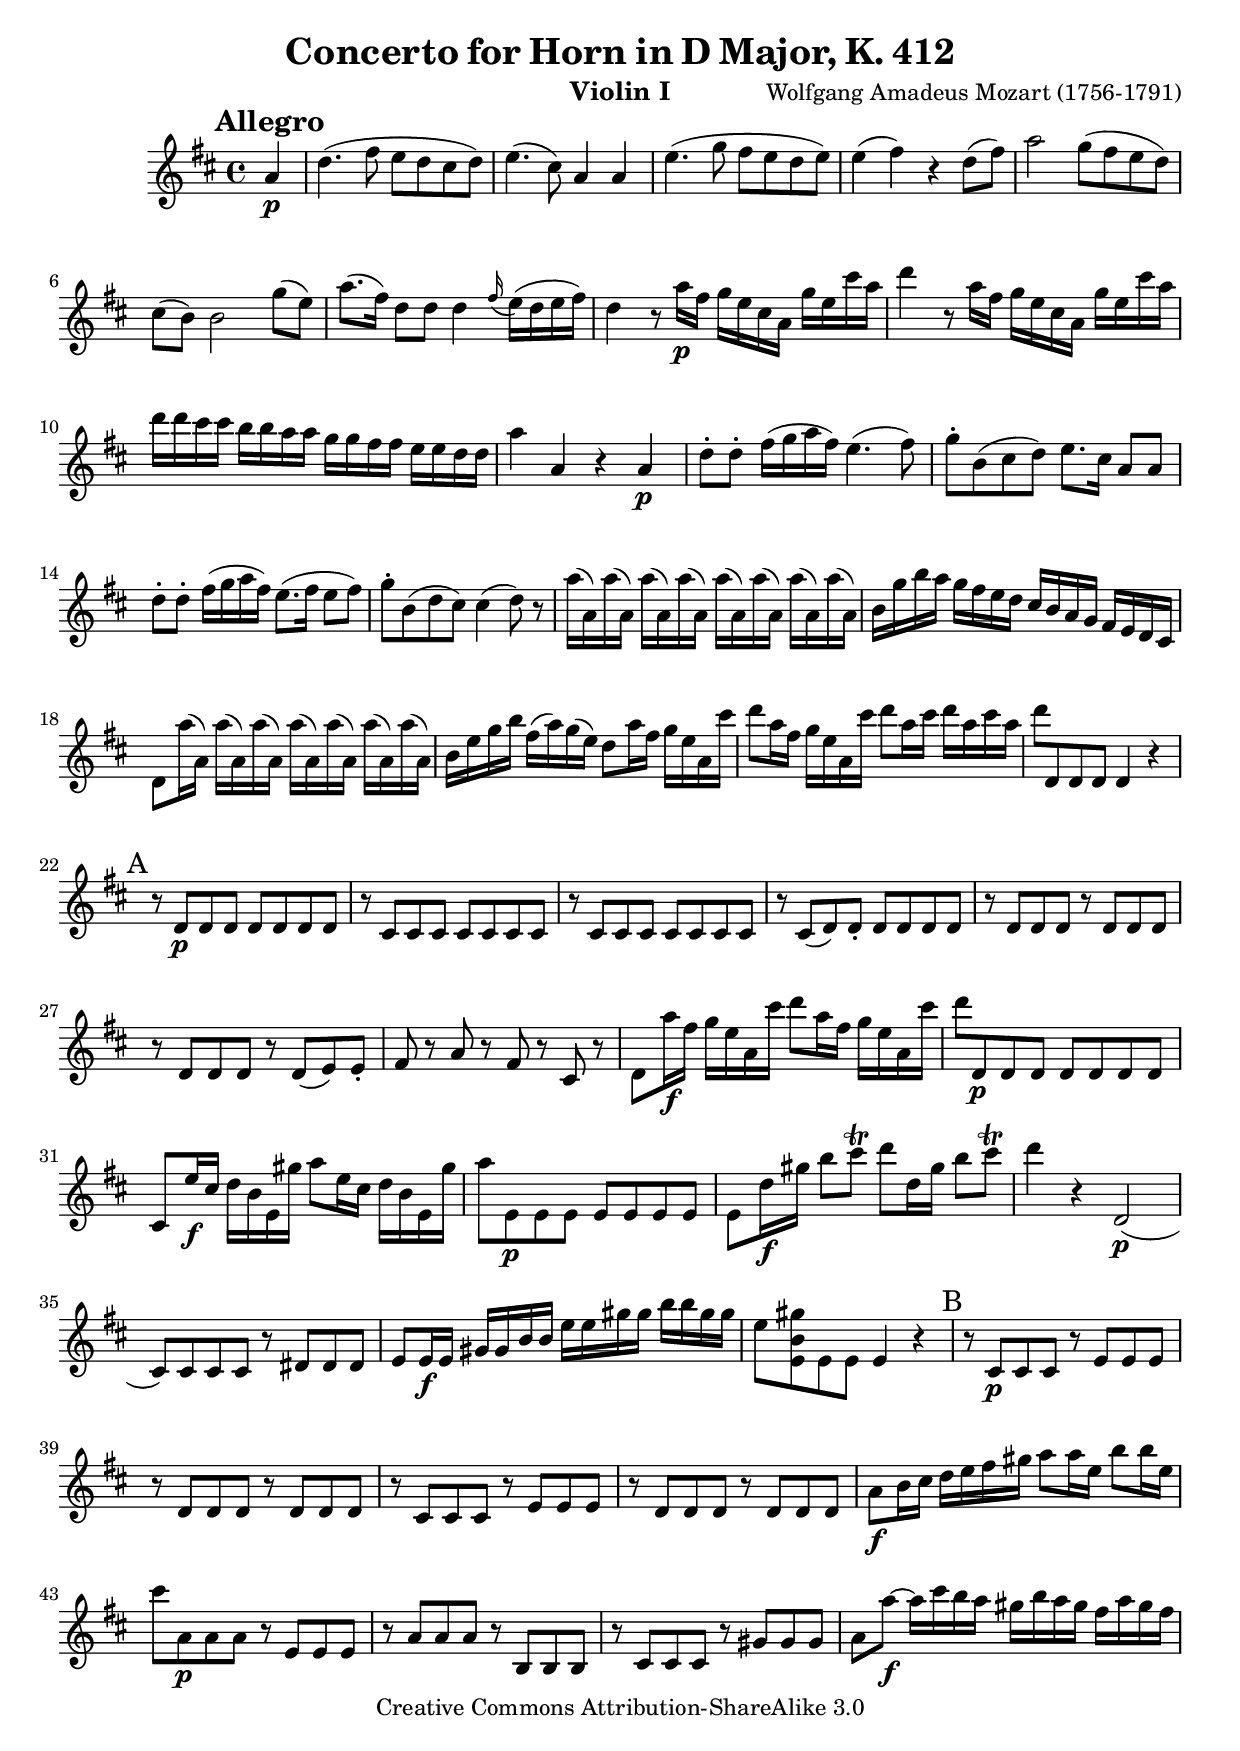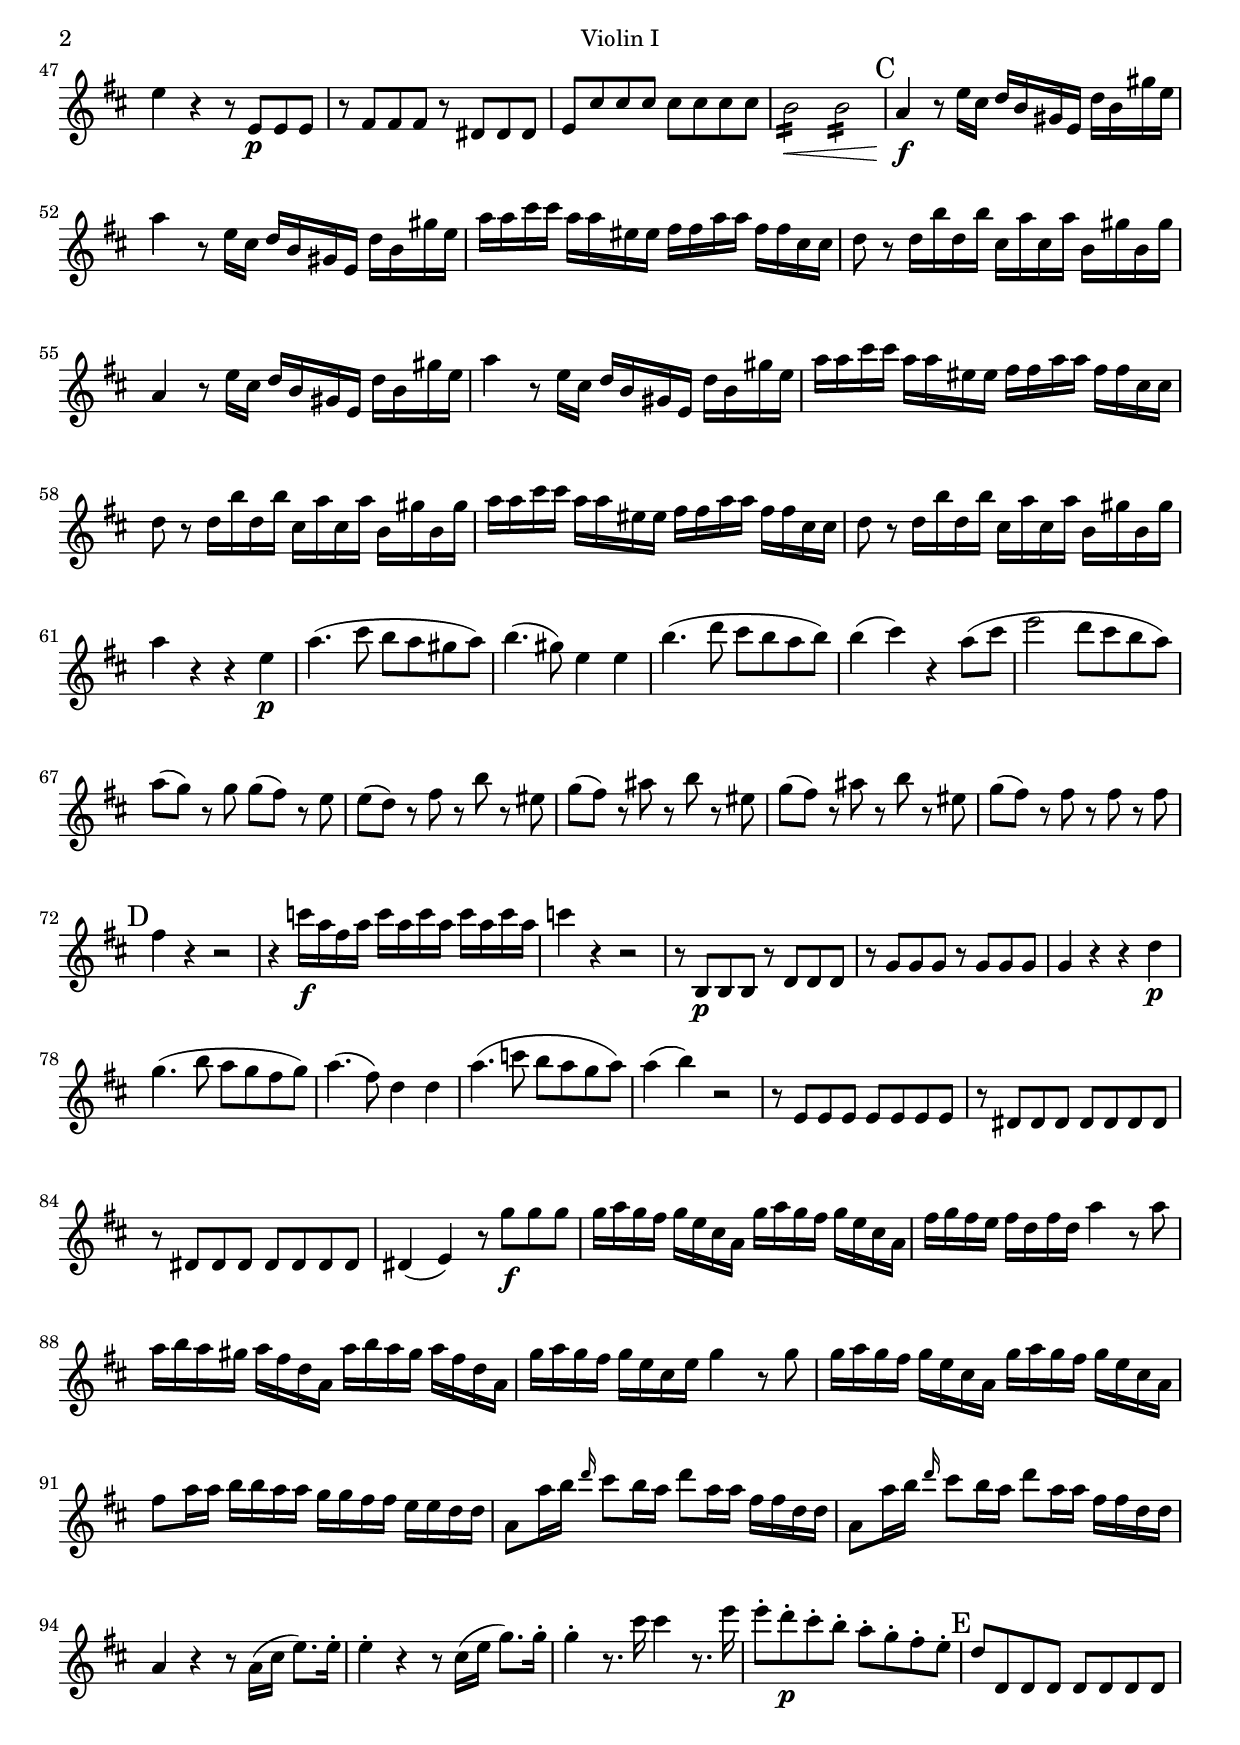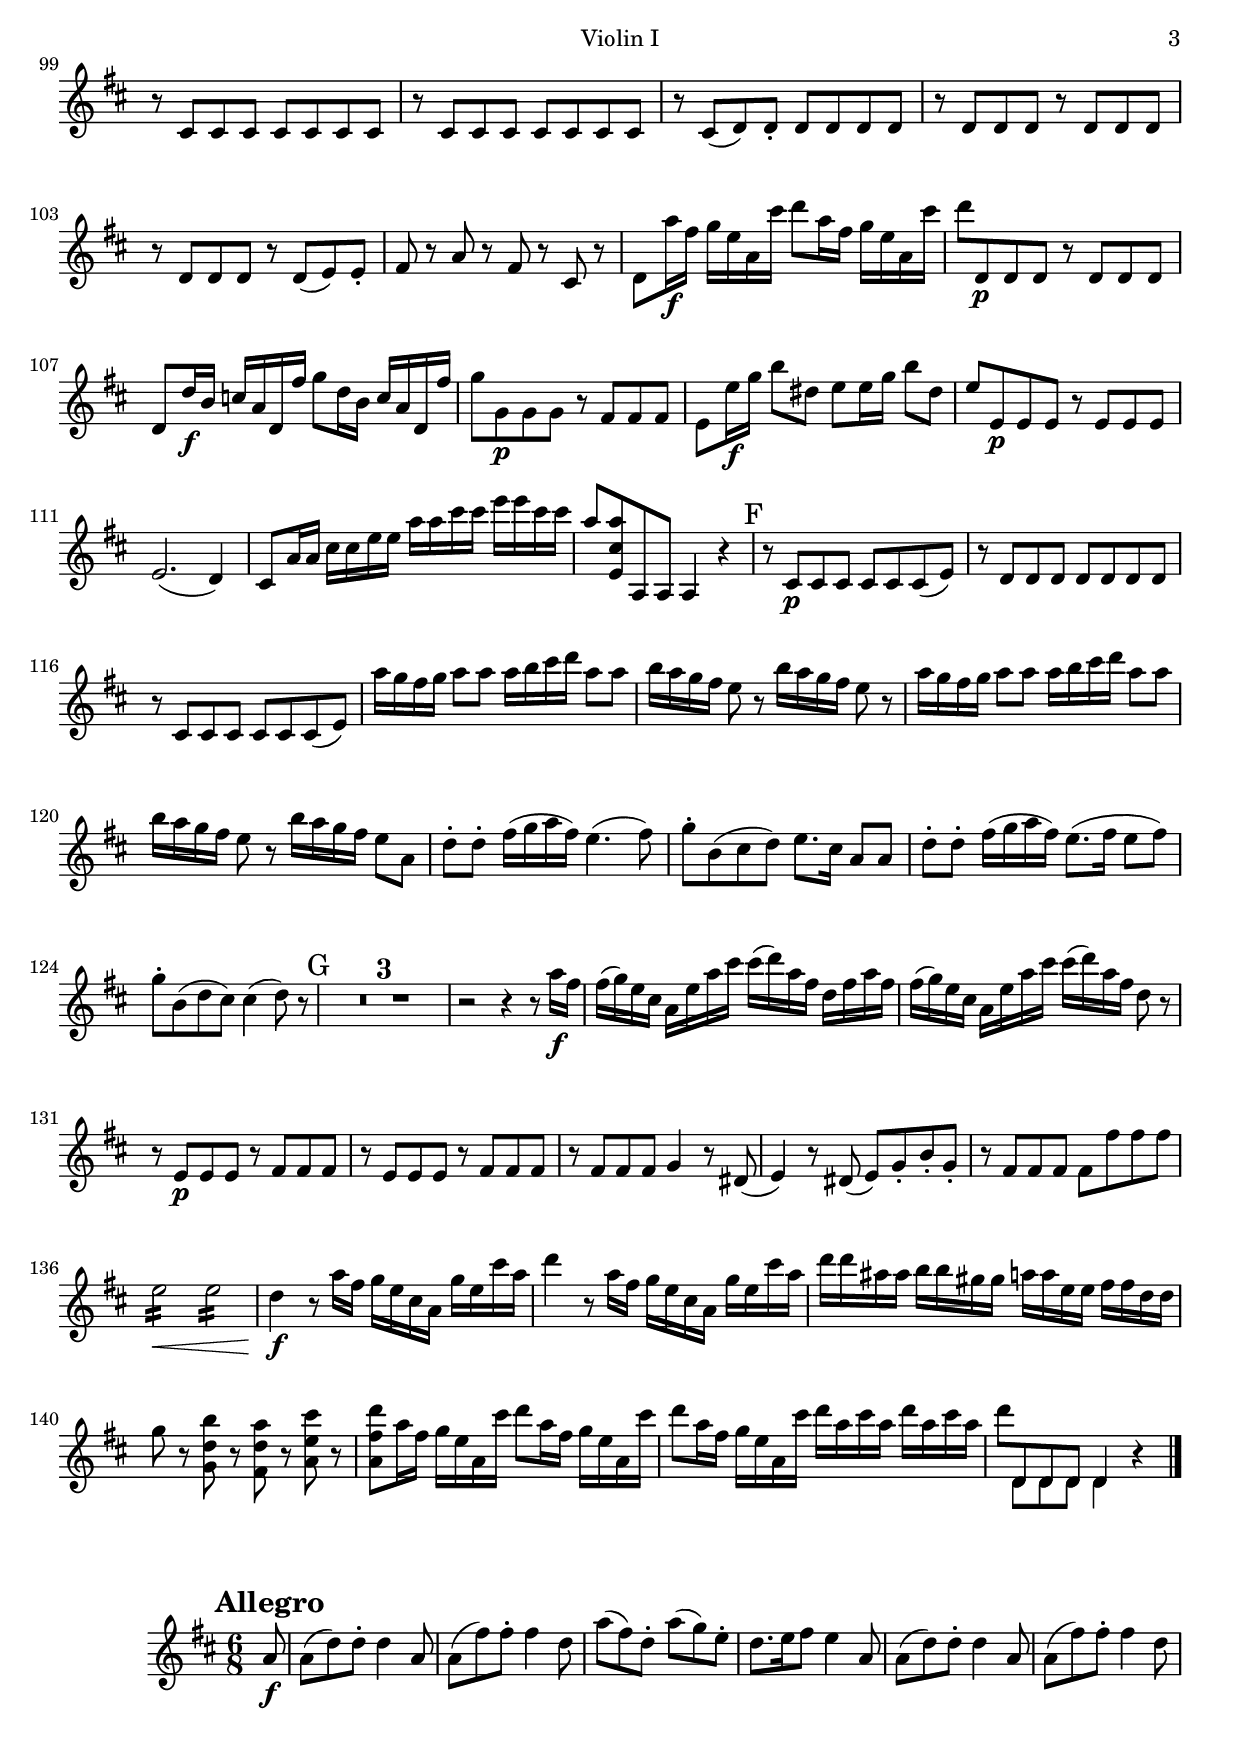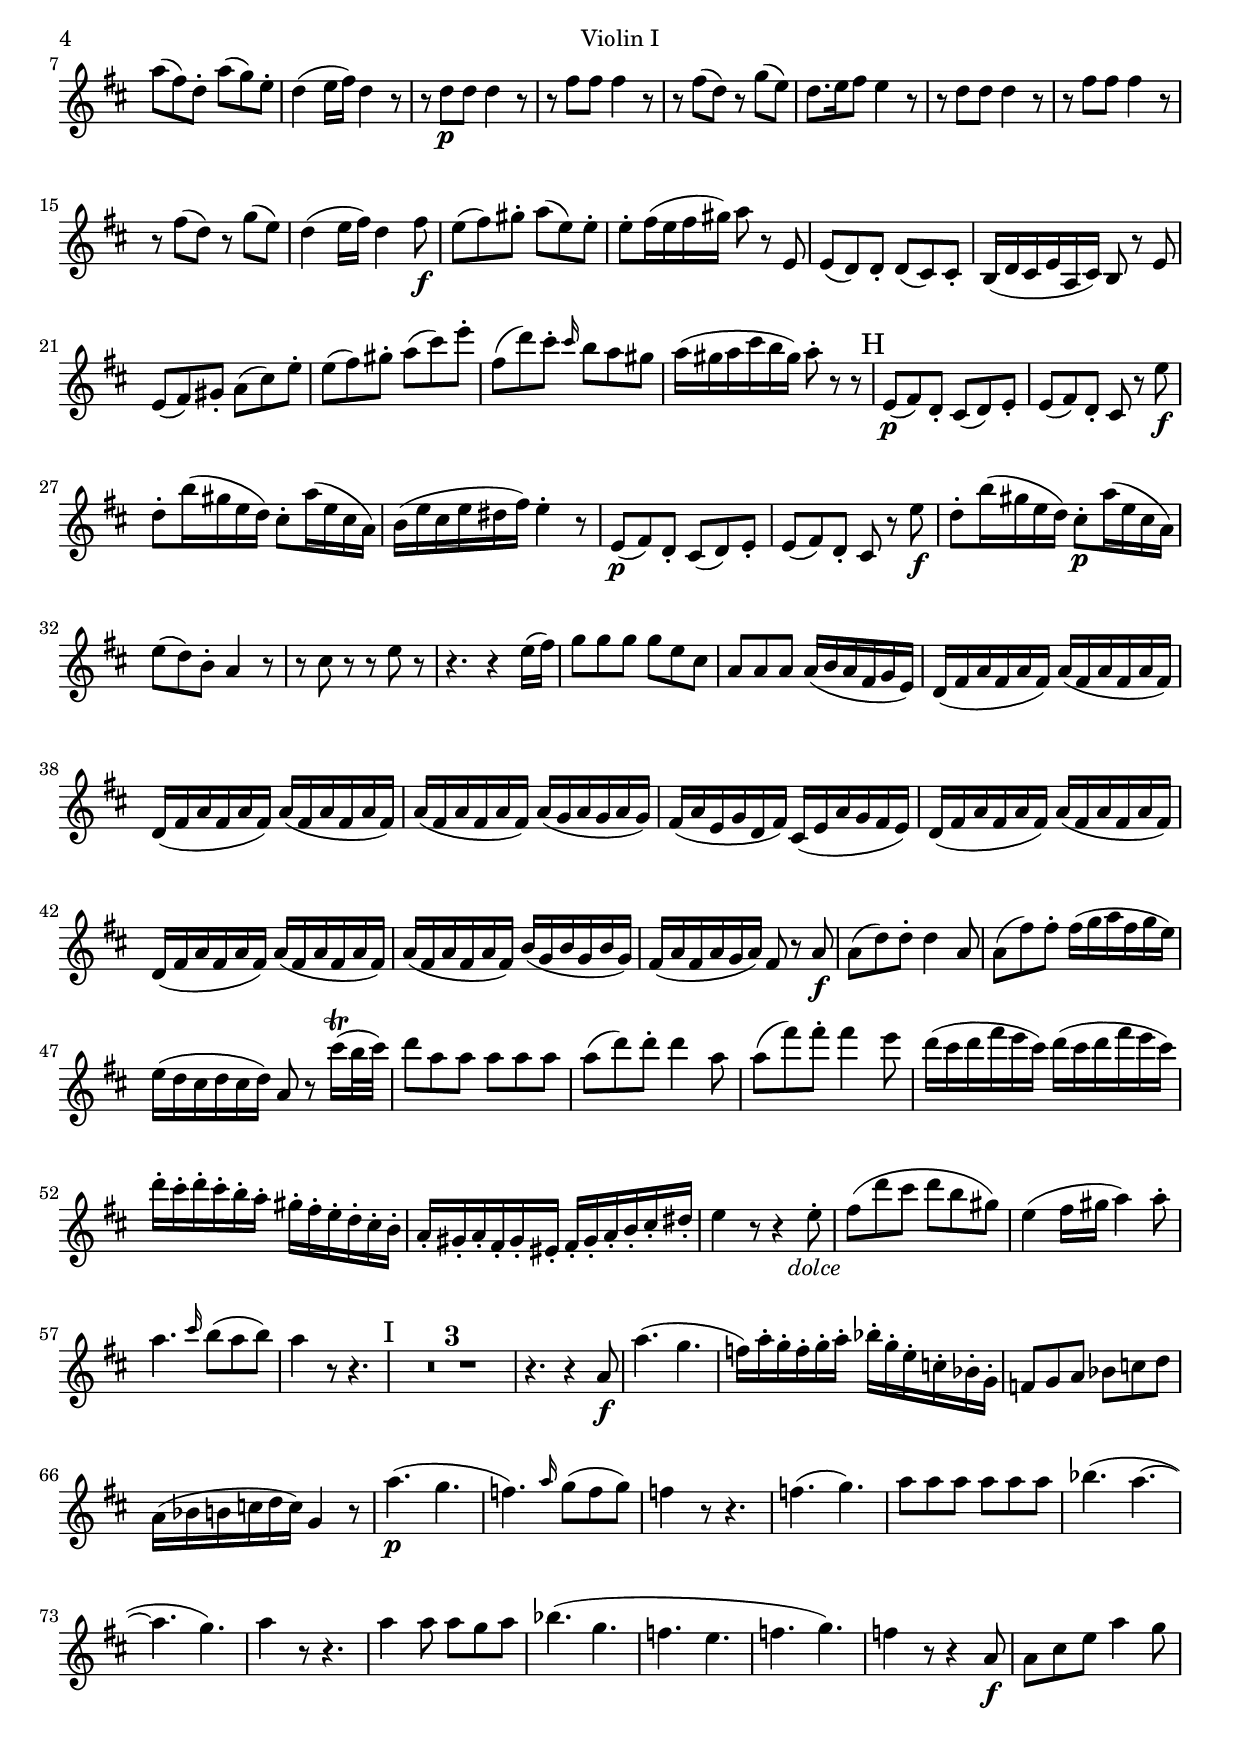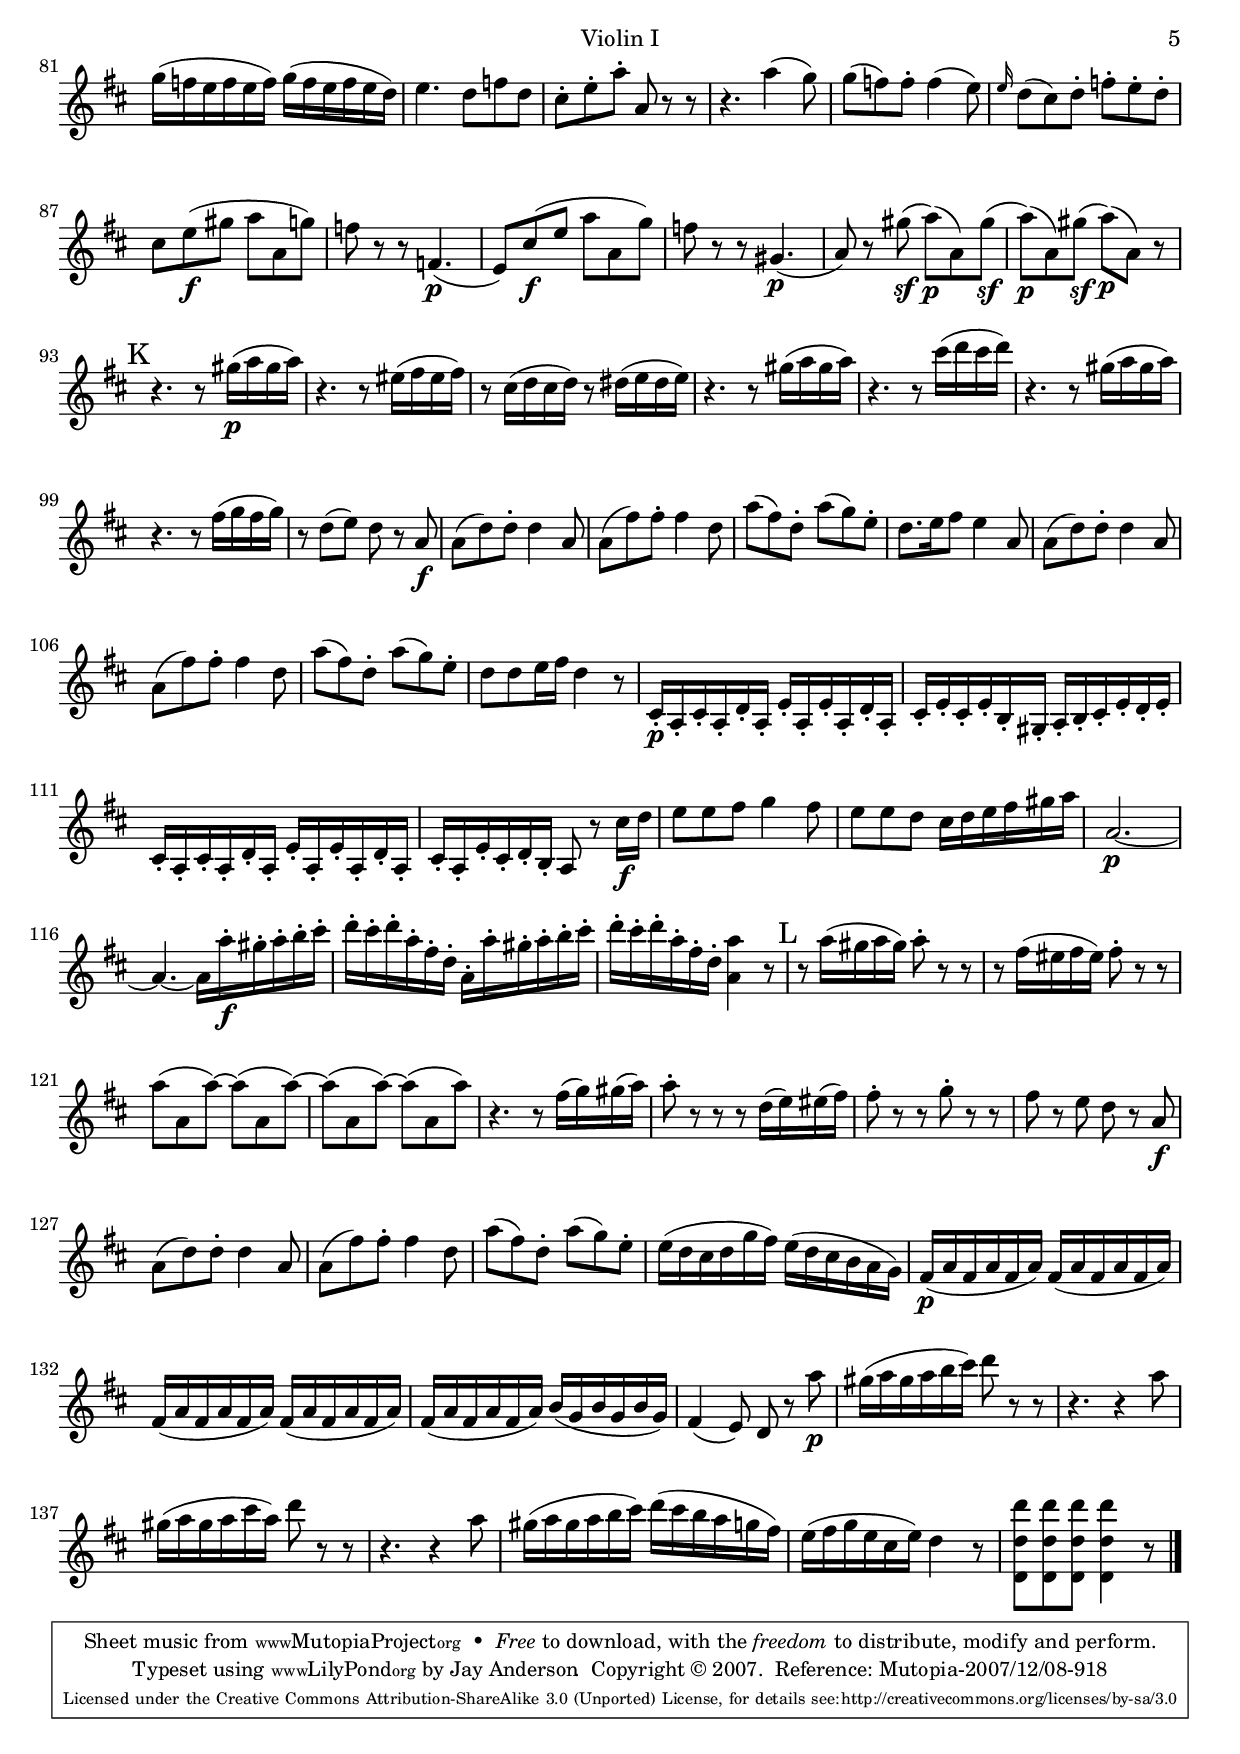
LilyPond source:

\version "2.13.10"

\include "defs.lyi"
\version "2.13.10"

\include "defs.lyi"

violinIMvtI = \relative c''
{
  \key d \major
  a4\p |
  d4.( fis8 e d cis d) |
  e4.( cis8) a4 a |
  e'4.( g8 fis e d e) |
  e4( fis) r d8( fis) |
  a2 g8( fis e d) |
  cis8( b) b2 g'8( e) |
  a8.( fis16) d8 d d4 \appoggiatura fis16 e16( d e fis) |
  d4 r8 a'16\p fis g e cis a g' e cis' a |
  d4 r8 a16 fis g e cis a g' e cis' a |
  d d cis cis b b a a g g fis fis e e d d |
  a'4 a, r a\p |
  d8-. d-. fis16( g a fis) e4.( fis8) |
  g8-. b,( cis d) e8. cis16 a8 a |
  d8-. d-. fis16( g a fis) e8.( fis16 e8 fis) |
  g8-. b,( d cis) cis4( d8) r |
  \repeat unfold 8 {a'16( a,)} |
  b g' b a g fis e d cis b a g fis e d cis |
  d8 \repeat unfold 7 {a''16( a,)} |
  b e g b fis( a) g( e) d8 a'16 fis g e a, cis' |
  d8 a16 fis g e a, cis' d8 a16 cis d a cis a |
  d8 d,, d d d4 r |
  r8 d\p d d d d d d |
  \repeat unfold 2
  {
    r8 cis cis cis cis cis cis cis |
  }
  r8 cis( d) d-. d d d d |
  \repeat unfold 3 {r8 d d d} r d( e) e-. |
  fis8 r a r fis r cis r |
  d a''16\f fis g e a, cis' d8 a16 fis g e a, cis' |
  d8 d,,8\p d d d d d d |
  cis8 e'16\f cis d b e, gis' a8 e16 cis d b e, gis' |
  a8 e,\p e e e e e e |
  e d'16\f gis b8 cis\trill d8 d,16 gis b8 cis\trill |
  d4 r d,,2(\p |
  cis8) cis cis cis r dis dis dis |
  e8 e16\f e gis gis b b e e gis gis b b gis gis |
  e8 <e, b' gis'> e e e4 r |
  r8 cis\p cis cis r e e e |
  r d d d r d d d |
  r8 cis cis cis r e e e |
  r d d d r d d d |
  a'\f b16 cis d e fis gis a8 a16 e b'8 b16 e, |
  cis'8 a,\p a a r e e e |
  r a a a r b, b b |
  r cis cis cis r gis' gis gis |
  a a'~\f a16 cis b a gis b a gis fis a gis fis |
  e4 r r8 e,\p e e |
  r fis fis fis r dis dis dis |
  e cis' cis cis cis cis cis cis |
  <<
    {\repeat tremolo 8 b16 \repeat tremolo 8 b16 |}
    {s1\<}
  >>
  a4\f r8 e'16 cis d b gis e d' b gis' e |
  a4 r8 e16 cis d b gis e d' b gis' e |
  a a cis cis a a eis eis fis fis a a fis fis cis cis |
  d8 r d16 b' d, b' cis, a' cis, a' b, gis' b, gis' |
  a,4 r8 e'16 cis d b gis e d' b gis' e |
  a4 r8 e16 cis d b gis e d' b gis' e |
  a a cis cis a a eis eis fis fis a a fis fis cis cis |
  d8 r d16 b' d, b' cis, a' cis, a' b, gis' b, gis' |
  a a cis cis a a eis eis fis fis a a fis fis cis cis |
  d8 r d16 b' d, b' cis, a' cis, a' b, gis' b, gis' |
  a4 r r e\p |
  a4.( cis8 b a gis a) |
  b4.( gis8) e4 e |
  b'4.( d8 cis b a b) |
  b4( cis) r a8( cis |
  e2 d8 cis b a) |
  a( g) r g g( fis) r e |
  e( d) r fis r b r eis, |
  \repeat unfold 2
  {
    g( fis) r ais r b r eis, |
  }
  g( fis) r fis r fis r fis |
  fis4 r r2 |
  r4 c'16\f a fis a \repeat unfold 4 {c a} |
  c4 r r2 |
  r8 b,,\p b b r d d d |
  r g g g r g g g |
  g4 r r d'\p |
  g4.( b8 a g fis g) |
  a4.( fis8) d4 d |
  a'4.( c8 b a g a) |
  a4( b) r2 |
  r8 e,, e e e e e e |
  \repeat unfold 2
  {
    r8 dis dis dis dis dis dis dis |
  }
  dis4( e) r8 g'\f g g |
  \repeat unfold 2 {g16 a g fis g e cis a} |
  fis' g fis e fis d fis d a'4 r8 a |
  \repeat unfold 2 {a16 b a gis a fis d a} |
  g' a g fis g e cis e g4 r8 g |
  \repeat unfold 2 {g16 a g fis g e cis a} |
  fis'8 a16 a b b a a g g fis fis e e d d |
  \repeat unfold 2
  {
    a8 a'16 b \grace d16 cis8 b16 a d8 a16 a fis fis d d |
  }
  a4 r r8 a16( cis e8.) e16-. |
  e4-. r r8 cis16( e g8.) g16-. |
  g4-. r8. cis16 cis4 r8. e16 |
  e8-. d-.\p cis-. b-. a-. g-. fis-. e-. |
  d8 d, d d d d d d |
  \repeat unfold 2
  {
    r8 cis cis cis cis cis cis cis |
  }
  r8 cis( d) d-. d d d d |
  \repeat unfold 3 {r8 d d d} r d( e) e-. |
  fis8 r a r fis r cis r |
  d a''16\f fis g e a, cis' d8 a16 fis g e a, cis' |
  d8 d,,8\p d d r d d d |
  d8 d'16\f b c a d, fis' g8 d16 b c a d, fis' |
  g8 g,\p g g r fis fis fis |
  e8 e'16\f g b8 dis, e e16 g b8 dis, |
  e8 e,\p e e r e e e |
  e2.( d4) |
  cis8 a'16 a cis cis e e a a cis cis e e cis cis |
  a8 <e, cis' a'> a, a a4 r |
  r8 cis\p \repeat unfold 4 cis cis( e) |
  r8 \repeat unfold 7 d |
  r8 \repeat unfold 5 cis cis( e) |
  a'16 g fis g a8 a a16 b cis d a8 a |
  \repeat unfold 2 {b16 a g fis e8 r} |
  a16 g fis g a8 a a16 b cis d a8 a |
  b16 a g fis e8 r b'16 a g fis e8 a, |
  d8-. d-. fis16( g a fis) e4.( fis8) |
  g8-. b,( cis d) e8. cis16 a8 a |
  d8-. d-. fis16( g a fis) e8.( fis16 e8 fis) |
  g8-. b,( d cis) cis4( d8) r |
  R1*3 |
  r2 r4 r8 a'16\f fis |
  fis( g) e cis a e' a cis cis( d) a fis d fis a fis |
  fis( g) e cis a e' a cis cis( d) a fis d8 r |
  r e,\p e e r fis fis fis |
  r e e e r fis fis fis |
  r fis fis fis g4 r8 dis( |
  e4) r8 dis( e) g-. b-. g-. |
  r fis fis fis fis fis' fis fis |
  <<
    {\repeat tremolo 8 e16 \repeat tremolo 8 e16 |}
    {s1\<}
  >>
  d4\f r8 a'16 fis g e cis a g' e cis' a |
  d4 r8 a16 fis g e cis a g' e cis' a |
  d d ais ais b b gis gis a a e e fis fis d d |
  g8 r <b d, g,> r <a d, fis,> r <cis e, a,> r |
  <d fis, a,> a16 fis g e a, cis' d8 a16 fis g e a, cis'
  d8 a16 fis g e a, cis' d a cis a d a cis a |
  << {d8 \voiceOne d,, d d d4} \new Voice {s8 \voiceTwo d d d d4} >> \oneVoice r4 |
}


\version "2.13.10"

\include "defs.lyi"

violinIMvtII = \relative c''
{
  \key d \major
  a8\f
  a( d) d-. d4 a8 |
  a( fis') fis-. fis4 d8 |
  a'( fis) d-. a'( g) e-. |
  d8. e16 fis8 e4 a,8 |
  a( d) d-. d4 a8 |
  a( fis') fis-. fis4 d8 |
  a'( fis) d-. a'( g) e-. |
  d4( e16 fis) d4 r8 |
  r8 d\p d d4 r8 |
  r8 fis fis fis4 r8 |
  r8 fis( d) r g( e) |
  d8. e16 fis8 e4 r8 |
  r8 d d d4 r8 |
  r8 fis fis fis4 r8 |
  r8 fis( d) r g( e) |
  d4( e16 fis) d4 fis8\f |

  e( fis) gis-. a( e) e-. |
  e-. fis16( e fis gis) a8 r e, |
  e( d) d-. d( cis) cis-. |
  b16( d cis e a, cis) b8 r e |
  e( fis) gis-. a( cis) e-. |
  e( fis) gis-. a( cis) e-. |
  fis,( d') cis-. \grace cis16 b8 a gis |
  a16( gis a cis b gis) a8-. r r |

  e,8(\p fis) d-. cis( d) e-. |
  e( fis) d-. cis r e'\f |
  d-. b'16( gis e d) cis8-. a'16( e cis a) |
  b( e cis e dis fis) e4-. r8 |
  e,8(\p fis) d-. cis( d) e-. |
  e( fis) d-. cis r e'\f |
  d-. b'16( gis e d) cis8-.\p a'16( e cis a) |
  e'8( d) b-. a4 r8 |
  r cis r r e r |
  r4. r4 e16( fis) |
  g8 g g g e cis |
  a a a a16( b a fis g e) |
  \repeat unfold 2
  {
    <<
      {\repeat unfold 2 {s16*5( s16)} |}
      {d16 fis \repeat unfold 5 {a fis} |}
    >>
  }
  <<
    {\repeat unfold 2 {s16*5( s16)} |}
    {\repeat unfold 3 {a16 fis} \repeat unfold 3 {a16 g} |}
  >>
  <<
    {\repeat unfold 2 {s16*5( s16)} |}
    {fis16 a e g d fis cis e a g fis e |}
  >>
  \repeat unfold 2
  {
    <<
      {\repeat unfold 2 {s16*5( s16)} |}
      {d16 fis \repeat unfold 5 {a fis} |}
    >>
  }
  <<
    {\repeat unfold 2 {s16*5( s16)} |}
    {\repeat unfold 3 {a16 fis} \repeat unfold 3 {b16 g} |}
  >>
  fis16( a fis a g a) fis8 r a\f |

  a( d) d-. d4 a8 |
  a( fis') fis-. fis16( g a fis g e) |
  e16( d cis d cis d) a8 r cis'16(\trill b32 cis) |
  d8 a a a a a |
  a( d) d-. d4 a8 |
  a( fis') fis-. fis4 e8 |
  \repeat unfold 2 {d16( cis d fis e cis)} |
  <<
    {\repeat unfold 24 s16-. |}
    {
      d16 cis d cis b a gis fis e d cis b |
      a gis a fis gis eis fis gis a b cis dis |
    }
  >>
  e4 r8 r4 e8-.\dolce |
  fis( d' cis d b gis) |
  e4( fis16 gis a4) a8-. |
  a4. \grace cis16 b8( a b) |
  a4 r8 r4. |
  R2.*3 |
  r4. r4 a,8\f |
  a'4.( g | f16)
  <<
    {\repeat unfold 11 s16-. |}
    {a g f g a bes g e c bes g |}
  >>
  f8 g a bes c d |
  a16( bes b c d c) g4 r8 |

  a'4.(\p g |
  f) \grace a16 g8( f g) |
  f4 r8 r4. |
  f4.( g) |
  \repeat unfold 6 a8 |
  bes4.( a~ | a( g) |
  a4 r8 r4. |
  a4 a8 a g a |
  bes4.( g | f e | f g) |
  f4 r8 r4 a,8\f |
  a cis e a4 g8 |
  g16( f e f e f) g( f e f e d) |
  e4. d8 f d |
  cis-. e-. a-. a, r r |

  r4. a'4( g8) |
  g( f) f-. f4( e8) |
  \grace e16 d8( cis) d-. f-. e-. d-. |
  cis e(\f gis a a, g') |
  f r r f,4.(\p |
  e8) cis'(\f e a a, g') |
  f8 r r gis,4.(\p |
  a8) r gis'(\sf a)(\p a,) gis'(\sf |
  a)(\p a,) gis'(\sf a)(\p a,) r |
  r4. r8 gis'16(\p a gis a) |
  r4. r8 eis16( fis eis fis) |
  r8 cis16( d cis d) r8 dis16( e dis e) |
  r4. r8 gis16( a gis a) |
  r4. r8 cis16( d cis d) |
  r4. r8 gis,16( a gis a) |
  r4. r8 fis16( g fis g) |
  r8 d( e) d r a\f |
  a( d) d-. d4 a8 |
  a( fis') fis-. fis4 d8 |
  a'( fis) d-. a'( g) e-. |
  d8. e16 fis8 e4 a,8 |
  a( d) d-. d4 a8 |
  a( fis') fis-. fis4 d8 |
  a'( fis) d-. a'( g) e-. |
  d d e16 fis d4 r8 |
  <<
    {\repeat unfold 42 s16-.}
    {
      cis,16\p a cis a d a e' a, e' a, d a |
      cis e cis e b gis a b cis e d e |
      cis a cis a d a e' a, e' a, d a |
      cis a e' cis d b
    }
  >> a8 r cis'16\f d |
  e8 e fis g4 fis8 |
  e e d cis16 d e fis gis a |
  a,2.~\p |
  a4.~ a16
  <<
    {\repeat unfold 23 s16-.}
    {
      a'16\f gis a b cis |
      d cis d a fis d a a' gis a b cis |
      d cis d a fis d
    }
  >> <a' a,>4 r8 |
  r8 a16( gis a gis) a8-. r r |
  r8 fis16( eis fis eis) fis8-. r r |
  a8( a, a'~) a( a, a'~)  |
  a8( a, a'~) a( a, a')  |
  r4. r8 fis16( g) gis( a) |
  a8-. r r r d,16( e) eis( fis) |
  fis8-. r r g-. r r |
  fis r e d r a\f |
  a( d) d-. d4 a8 |
  a( fis') fis-. fis4 d8 |
  a'( fis) d-. a'( g) e-. |
  <<
    {\repeat unfold 8 {s16*5( s16)} }
    {
      e16 d cis d g fis e d cis b a g |
      fis16\p a \repeat unfold 14 {fis a} \repeat unfold 3 {b g} |
    }
  >>
  fis4( e8) d r a''\p |
  gis16( a gis a b cis) d8 r r |
  r4. r4 a8 |
  gis16( a gis a cis a) d8 r r |
  r4. r4 a8 |
  gis16( a gis a b cis) d( cis b a g fis) |
  e( fis g e cis e) d4 r8 |
  \repeat unfold 3 <d, d' d'>8 <d d' d'>4 r8
}



instrument = "Violin I"

\paper
{
  ragged-last-bottom = ##f
}

\book
{
  \include "Header.lyi"
  \score
  {
    \new Staff
    {
      \set Score.skipBars = ##t
      << \violinIMvtI \outlineMvtI >>
    }
  }
  \score
  {
    \new Staff
    {
      \set Score.skipBars = ##t
      << \violinIMvtII \outlineMvtII >>
    }
  }
}

